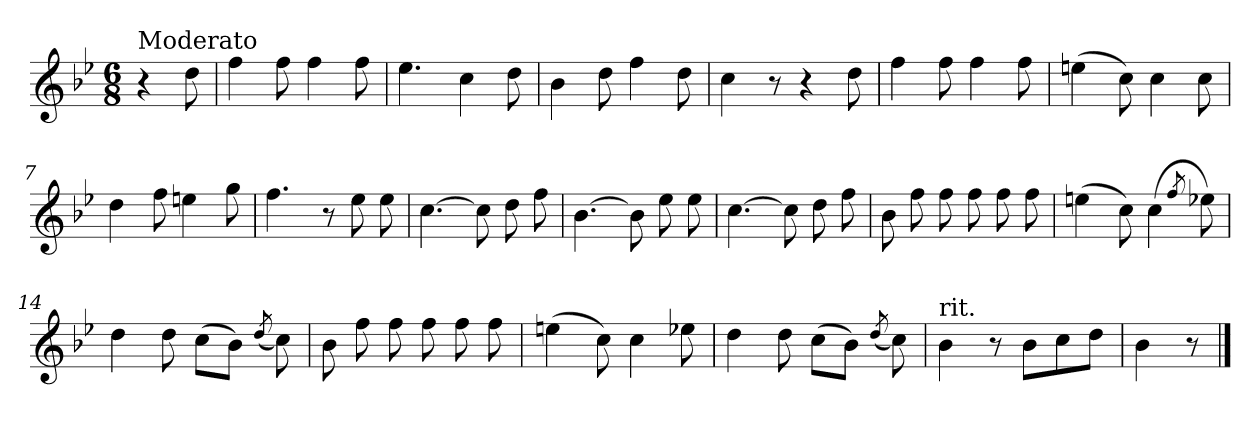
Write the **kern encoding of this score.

**kern
*part1
*staff1
*clefG2
*k[b-e-]
*B-:
*M6/8
=
!LO:TX:a:t=Moderato
4r
8dd\
=1
4ff\
8ff\
4ff\
8ff\
=2
4.ee-\
4cc\
8dd\
=3
4b-\
8dd\
4ff\
8dd\
=4
4cc\
8r
4r
8dd\
=5
4ff\
8ff\
4ff\
8ff\
=6
(>4een\
8cc\)
4cc\
8cc\
!!LO:LB:g=z
=7
4dd\
8ff\
4een\
8gg\
=8
4.ff\
8r
8ee-\
8ee-\
=9
[4.cc\
8cc\]
8dd\
8ff\
=10
[4.b-\
8b-\]
8ee-\
8ee-\
=11
[4.cc\
8cc\]
8dd\
8ff\
=12
8b-\
8ff\
8ff\
8ff\
8ff\
8ff\
=13
(>4een\
8cc\)
(>4cc\
8qff/
8ee-X\)
!!LO:LB:g=z
=14
4dd\
8dd\
(>8cc\L
8b-\J)
(<8qdd/
8cc\)
=15
8b-\
8ff\
8ff\
8ff\
8ff\
8ff\
=16
(>4een\
8cc\)
4cc\
8ee-X\
=17
4dd\
8dd\
(>8cc\L
8b-\J)
(<8qdd/
8cc\)
=18
!LO:TX:a:t=rit.
4b-\
8r
8b-\L
8cc\
8dd\J
=19
4b-\
8r
==
*-
